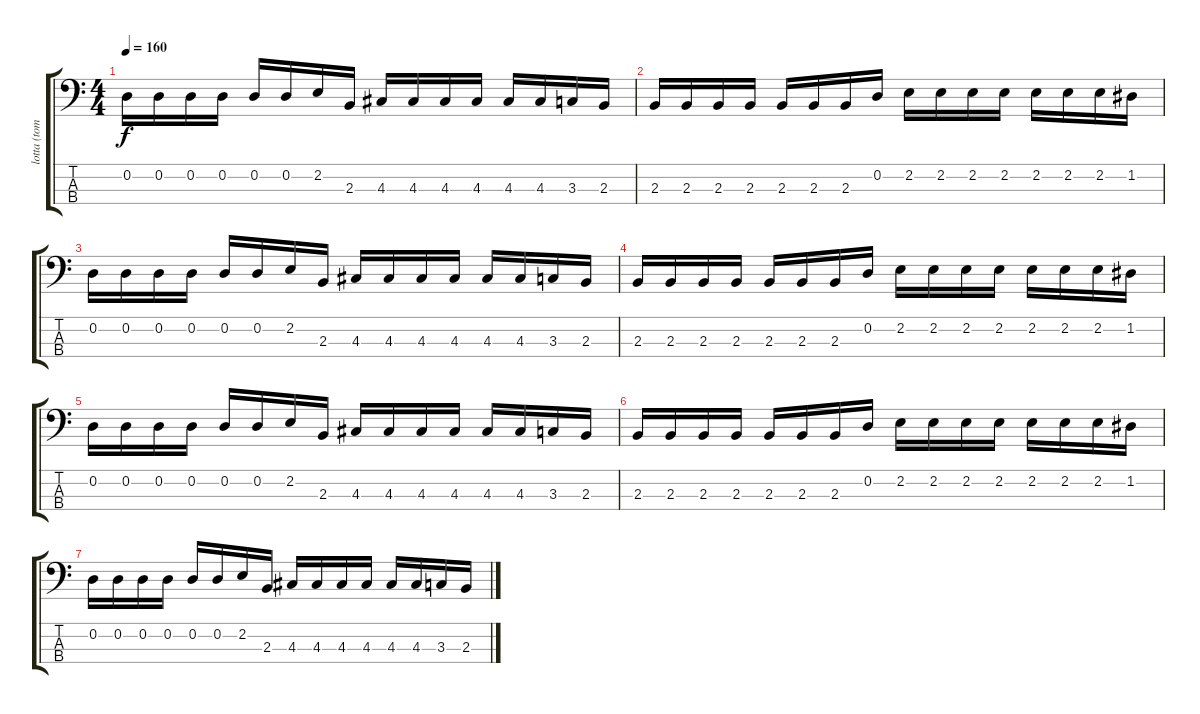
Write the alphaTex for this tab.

\track ("lotta (tom)" "lotta (tom") {instrument electricbasspick}
\staff {score tabs}
\tuning (G2 D2 A1 E1) {hide}
\ts (4 4)
\tempo 160
\clef f4
\ks c
0.2.16{dy f} 0.2.16 0.2.16 0.2.16 0.2.16 0.2.16 2.2.16 2.3.16 4.3.16 4.3.16 4.3.16 4.3.16 4.3.16 4.3.16 3.3.16 2.3.16 |
2.3.16 2.3.16 2.3.16 2.3.16 2.3.16 2.3.16 2.3.16 0.2.16 2.2.16 2.2.16 2.2.16 2.2.16 2.2.16 2.2.16 2.2.16 1.2.16 |
0.2.16 0.2.16 0.2.16 0.2.16 0.2.16 0.2.16 2.2.16 2.3.16 4.3.16 4.3.16 4.3.16 4.3.16 4.3.16 4.3.16 3.3.16 2.3.16 |
2.3.16 2.3.16 2.3.16 2.3.16 2.3.16 2.3.16 2.3.16 0.2.16 2.2.16 2.2.16 2.2.16 2.2.16 2.2.16 2.2.16 2.2.16 1.2.16 |
0.2.16 0.2.16 0.2.16 0.2.16 0.2.16 0.2.16 2.2.16 2.3.16 4.3.16 4.3.16 4.3.16 4.3.16 4.3.16 4.3.16 3.3.16 2.3.16 |
2.3.16 2.3.16 2.3.16 2.3.16 2.3.16 2.3.16 2.3.16 0.2.16 2.2.16 2.2.16 2.2.16 2.2.16 2.2.16 2.2.16 2.2.16 1.2.16 |
0.2.16 0.2.16 0.2.16 0.2.16 0.2.16 0.2.16 2.2.16 2.3.16 4.3.16 4.3.16 4.3.16 4.3.16 4.3.16 4.3.16 3.3.16 2.3.16
